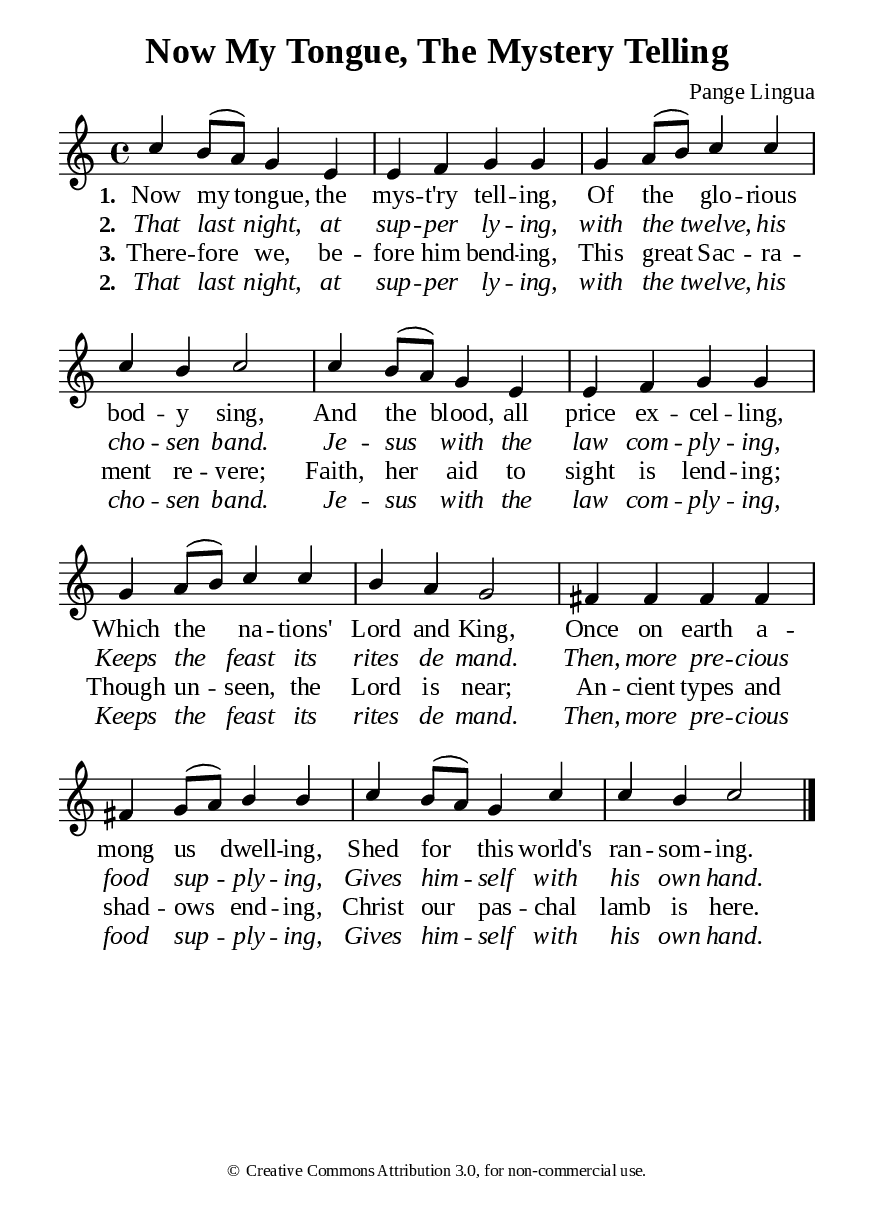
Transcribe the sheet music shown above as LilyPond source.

\version "2.18.2"

\header {
  title = "Now My Tongue, The Mystery Telling"
  composer = "Pange Lingua"
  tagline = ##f
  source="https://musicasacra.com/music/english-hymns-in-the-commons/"
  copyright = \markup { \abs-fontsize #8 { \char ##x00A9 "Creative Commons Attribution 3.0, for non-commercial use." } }
}

global= {
  \key c \major
  \time 4/4
  \override Score.BarNumber.break-visibility = ##(#f #f #f)
}

\paper {
  #(set-paper-size "a5")
  top-margin = 10\mm
  bottom-margin = 5\mm
  left-margin = 10\mm
  right-margin = 10\mm
  indent = #0
  #(define fonts
	 (make-pango-font-tree "Liberation Serif"
	 		       "Liberation Serif"
			       "Liberation Serif"
			       (/ 20 20)))
  system-system-spacing = #'((basic-distance . 3) (padding . 3))
}

printItalic = \with {
  \override LyricText.font-shape = #'italic
}

% Verse music
musicVerseSoprano = \relative c'' {
  c4 b8 (a) g4 e |
  e f g g |
  g a8 (b) c4 c |
  c b c2 |
  c4 b8 (a) g4 e |
  e f g g |
  g a8 (b) c4 c |
  b a g2 |
  fis4 fis fis fis |
  fis4 g8 (a) b4 b |
  c b8 (a) g4 c |
  c b c2 \bar "|."
}

% Verse lyrics
verseOne = \lyricmode {
  \set stanza = #"1."
  Now my tongue, the mys -- t'ry tell -- ing,
  Of the glo -- rious bod -- y sing,
  And the blood, all price ex -- cel -- ling,
  Which the na -- tions' Lord and King,
  Once on earth a -- mong us dwell -- ing,
  Shed for this world's ran -- som -- ing.
}

verseTwo = \lyricmode {
  \set stanza = #"2."
  That last night, at sup -- per ly -- ing,
  with the twelve, his cho -- sen band.
  Je -- sus with the law com -- ply -- ing,
  Keeps the feast its rites de mand.
  Then, more pre -- cious food sup -- ply -- ing,
  Gives him -- self with his own hand.
}

verseThree = \lyricmode {
  \set stanza = #"3."
  There -- fore we, be -- fore him bend -- ing,
  This great Sac -- ra -- ment re -- vere;
  Faith, her aid to sight is lend -- ing;
  Though un -- seen, the Lord is near;
  An -- cient types and shad -- ows end -- ing,
  Christ our pas -- chal lamb is here.
}

verseFour = \lyricmode {
  \set stanza = #"4."
  Glo -- ry let us give, and bless -- ing,
  To the Fath -- er and the Son.
  Hon -- or, thanks and praise ad -- dress -- ing
  While e -- ter -- nal a -- ges run,
  And the Spir -- it's pow'r con -- fess -- ing,
  Who from both with both is one.
}

% Layout
\score {
    \new ChoirStaff <<
      \new Staff <<
        \clef "treble"
        \new Voice = "sopranos" { \global \stemUp \slurUp \musicVerseSoprano }
      >>
      \new Lyrics \lyricsto sopranos \verseOne
      \new Lyrics \printItalic \lyricsto sopranos \verseTwo
      \new Lyrics \lyricsto sopranos \verseThree
      \new Lyrics \printItalic \lyricsto sopranos \verseTwo
    >>
}
